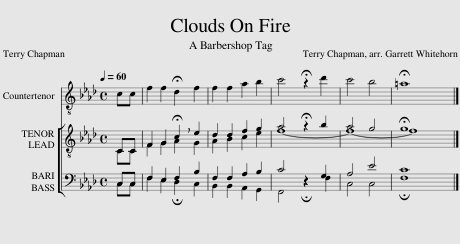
X:1
%%score 1 [ ( 2 3 ) ( 4 5 ) ]
L:1/8
Q:1/4=60
M:4/4
I:linebreak $
K:Ab
V:1 treble-8
V:2 treble-8
V:3 treble-8
V:4 bass
V:5 bass
V:1
 cc | f2 f2 !fermata!d2 f2 | f2 f2 a2 b2 | c'4 !fermata!z2 d'2 | c'4 b4 | %5
 !fermata!=a8 |] %6
V:2
 CC | F2 G2 !breath!!fermata!c2 e2 | d2 d2 f2 g2 | a4 !fermata!z2 b2 | a4 g4 | %5
 !fermata!g8 |] %6
V:3
 CC | F2 G2 A2 G2 | A2 B2 c2 e2 | f8- | f8- | %5
 f8 |] %6
V:4
 C,C, | F,2 E,2 F,2 B,2 | F,2 F,2 A,2 B,2 | C4 z2 G,2 | A,4 E4 | %5
 C8 |] %6
V:5
 C,C, | F,2 E,2 !fermata!D,2 C,2 | B,,2 B,,2 A,,2 G,,2 | F,,4 !fermata!z2 F,2 | C,4 C,4 | %5
 !fermata!F,8 |] %6
